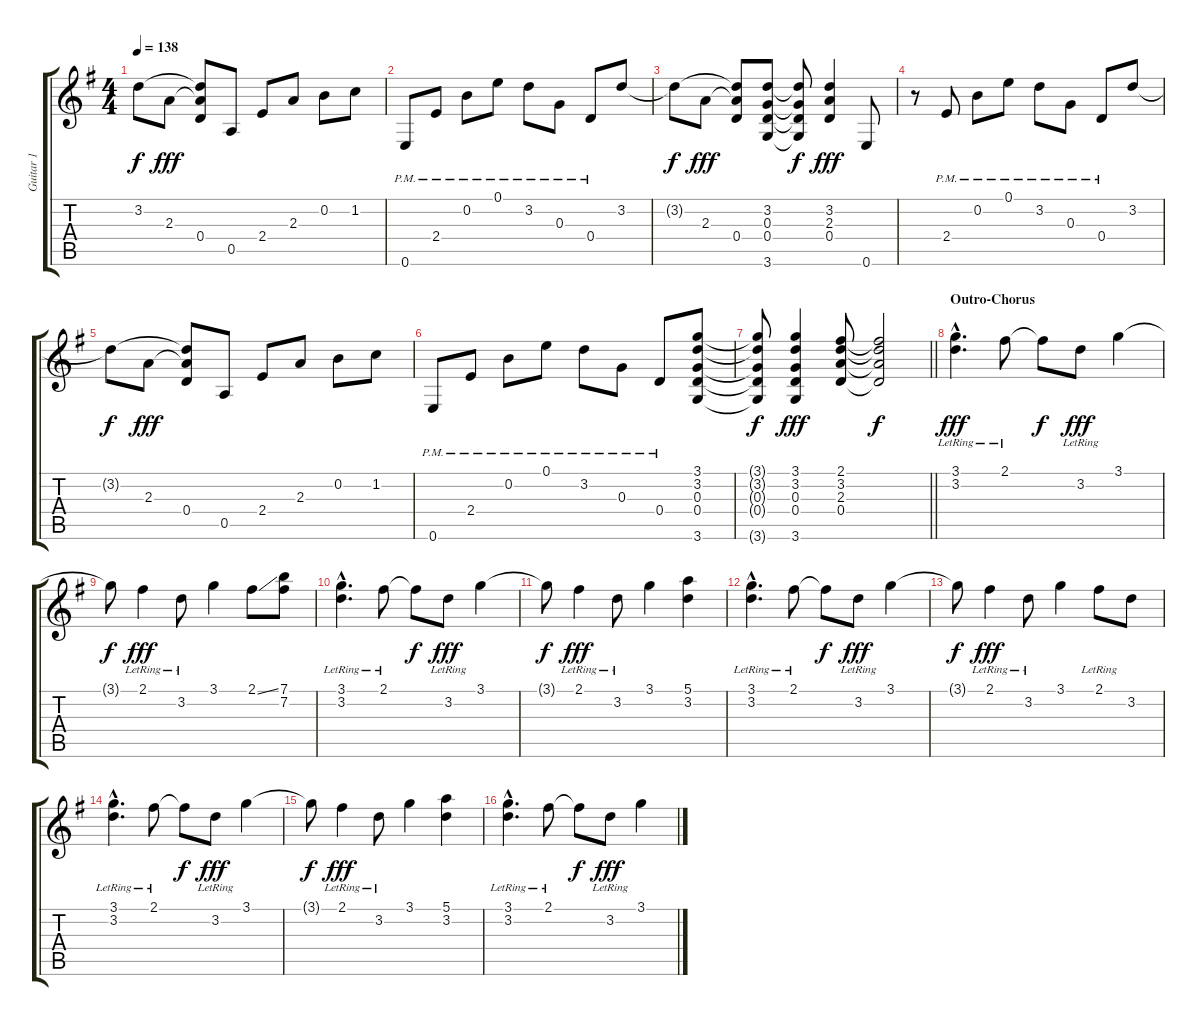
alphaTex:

\track ("Guitar 1" "Guitar 1") {instrument distortionguitar}
\staff {score tabs}
\tuning (E4 B3 G3 D3 A2 E2) {hide}
\ts (4 4)
\tempo 138
\clef g2
\ks g
3.2{t}.8{dy f} 2.3.8{dy fff} (3.2{t} 2.3{t} 0.4).8 0.5.8 2.4.8 2.3.8 0.2.8 1.2.8 |
0.6{pm}.8 2.4{pm}.8 0.2{pm}.8 0.1{pm}.8 3.2{pm}.8 0.3{pm}.8 0.4{pm}.8 3.2.8 |
3.2{t}.8{dy f} 2.3.8{dy fff} (3.2{t} 2.3{t} 0.4).8 (3.2 0.3 0.4 3.6).8 (3.2{t} 0.3{t} 0.4{t} 3.6{t}).8{dy f} (3.2 2.3 0.4).4{dy fff} 0.6.8 |
r.8 2.4{pm}.8 0.2{pm}.8 0.1{pm}.8 3.2{pm}.8 0.3{pm}.8 0.4{pm}.8 3.2.8 |
3.2{t}.8{dy f} 2.3.8{dy fff} (3.2{t} 2.3{t} 0.4).8 0.5.8 2.4.8 2.3.8 0.2.8 1.2.8 |
0.6{pm}.8 2.4{pm}.8 0.2{pm}.8 0.1{pm}.8 3.2{pm}.8 0.3{pm}.8 0.4{pm}.8 (3.1 3.2 0.3 0.4 3.6).8 |
\barLineRight lightlight
(3.1{t} 3.2{t} 0.3{t} 0.4{t} 3.6{t}).8{dy f} (3.1 3.2 0.3 0.4 3.6).4{dy fff} (2.1 3.2 2.3 0.4).8 (2.1{t} 3.2{t} 2.3{t} 0.4{t}).2{dy f} |
\section ("" "Outro-Chorus")
(3.1{hac} 3.2{hac lr}).4{d dy fff} 2.1{lr}.8 2.1{t}.8{dy f} 3.2{lr}.8{dy fff} 3.1.4 |
3.1{t}.8{dy f} 2.1{lr}.4{dy fff} 3.2{lr}.8 3.1.4 2.1{ss}.8 (7.1 7.2).8 |
(3.1{hac} 3.2{hac lr}).4{d} 2.1{lr}.8 2.1{t}.8{dy f} 3.2{lr}.8{dy fff} 3.1.4 |
3.1{t}.8{dy f} 2.1{lr}.4{dy fff} 3.2{lr}.8 3.1.4 (5.1 3.2).4 |
(3.1{hac} 3.2{hac lr}).4{d} 2.1{lr}.8 2.1{t}.8{dy f} 3.2{lr}.8{dy fff} 3.1.4 |
3.1{t}.8{dy f} 2.1{lr}.4{dy fff} 3.2{lr}.8 3.1.4 2.1{lr}.8 3.2.8 |
(3.1{hac} 3.2{hac lr}).4{d} 2.1{lr}.8 2.1{t}.8{dy f} 3.2{lr}.8{dy fff} 3.1.4 |
3.1{t}.8{dy f} 2.1{lr}.4{dy fff} 3.2{lr}.8 3.1.4 (5.1 3.2).4 |
(3.1{hac} 3.2{hac lr}).4{d} 2.1{lr}.8 2.1{t}.8{dy f} 3.2{lr}.8{dy fff} 3.1.4
